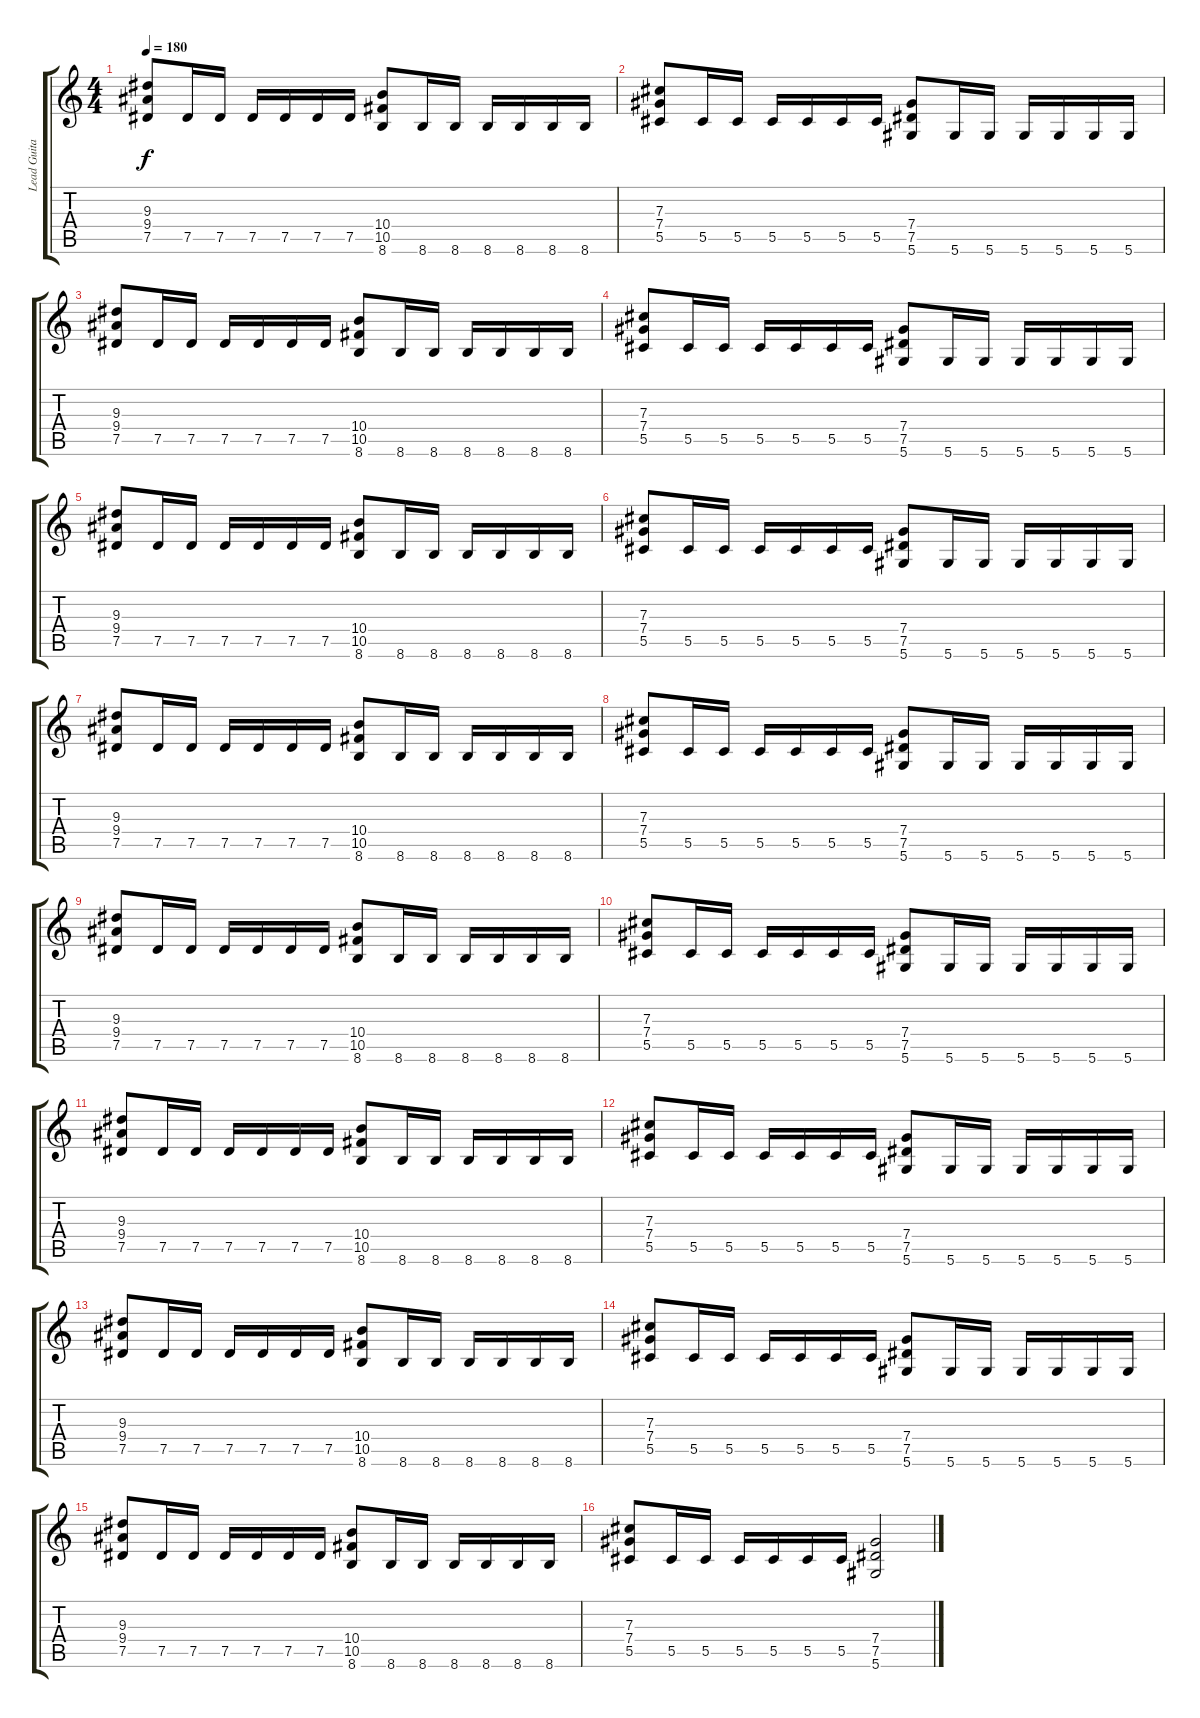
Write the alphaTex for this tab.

\track ("Lead Guitar" "Lead Guita") {instrument distortionguitar}
\staff {score tabs}
\tuning (Eb4 Bb3 Gb3 Db3 Ab2 Eb2) {hide}
\ts (4 4)
\tempo 180
\clef g2
\ks c
(9.3 9.4 7.5).8{dy f} 7.5.16 7.5.16 7.5.16 7.5.16 7.5.16 7.5.16 (10.4 10.5 8.6).8 8.6.16 8.6.16 8.6.16 8.6.16 8.6.16 8.6.16 |
(7.3 7.4 5.5).8 5.5.16 5.5.16 5.5.16 5.5.16 5.5.16 5.5.16 (7.4 7.5 5.6).8 5.6.16 5.6.16 5.6.16 5.6.16 5.6.16 5.6.16 |
(9.3 9.4 7.5).8 7.5.16 7.5.16 7.5.16 7.5.16 7.5.16 7.5.16 (10.4 10.5 8.6).8 8.6.16 8.6.16 8.6.16 8.6.16 8.6.16 8.6.16 |
(7.3 7.4 5.5).8 5.5.16 5.5.16 5.5.16 5.5.16 5.5.16 5.5.16 (7.4 7.5 5.6).8 5.6.16 5.6.16 5.6.16 5.6.16 5.6.16 5.6.16 |
(9.3 9.4 7.5).8 7.5.16 7.5.16 7.5.16 7.5.16 7.5.16 7.5.16 (10.4 10.5 8.6).8 8.6.16 8.6.16 8.6.16 8.6.16 8.6.16 8.6.16 |
(7.3 7.4 5.5).8 5.5.16 5.5.16 5.5.16 5.5.16 5.5.16 5.5.16 (7.4 7.5 5.6).8 5.6.16 5.6.16 5.6.16 5.6.16 5.6.16 5.6.16 |
(9.3 9.4 7.5).8 7.5.16 7.5.16 7.5.16 7.5.16 7.5.16 7.5.16 (10.4 10.5 8.6).8 8.6.16 8.6.16 8.6.16 8.6.16 8.6.16 8.6.16 |
(7.3 7.4 5.5).8 5.5.16 5.5.16 5.5.16 5.5.16 5.5.16 5.5.16 (7.4 7.5 5.6).8 5.6.16 5.6.16 5.6.16 5.6.16 5.6.16 5.6.16 |
(9.3 9.4 7.5).8 7.5.16 7.5.16 7.5.16 7.5.16 7.5.16 7.5.16 (10.4 10.5 8.6).8 8.6.16 8.6.16 8.6.16 8.6.16 8.6.16 8.6.16 |
(7.3 7.4 5.5).8 5.5.16 5.5.16 5.5.16 5.5.16 5.5.16 5.5.16 (7.4 7.5 5.6).8 5.6.16 5.6.16 5.6.16 5.6.16 5.6.16 5.6.16 |
(9.3 9.4 7.5).8 7.5.16 7.5.16 7.5.16 7.5.16 7.5.16 7.5.16 (10.4 10.5 8.6).8 8.6.16 8.6.16 8.6.16 8.6.16 8.6.16 8.6.16 |
(7.3 7.4 5.5).8 5.5.16 5.5.16 5.5.16 5.5.16 5.5.16 5.5.16 (7.4 7.5 5.6).8 5.6.16 5.6.16 5.6.16 5.6.16 5.6.16 5.6.16 |
(9.3 9.4 7.5).8 7.5.16 7.5.16 7.5.16 7.5.16 7.5.16 7.5.16 (10.4 10.5 8.6).8 8.6.16 8.6.16 8.6.16 8.6.16 8.6.16 8.6.16 |
(7.3 7.4 5.5).8 5.5.16 5.5.16 5.5.16 5.5.16 5.5.16 5.5.16 (7.4 7.5 5.6).8 5.6.16 5.6.16 5.6.16 5.6.16 5.6.16 5.6.16 |
(9.3 9.4 7.5).8 7.5.16 7.5.16 7.5.16 7.5.16 7.5.16 7.5.16 (10.4 10.5 8.6).8 8.6.16 8.6.16 8.6.16 8.6.16 8.6.16 8.6.16 |
(7.3 7.4 5.5).8 5.5.16 5.5.16 5.5.16 5.5.16 5.5.16 5.5.16 (7.4 7.5 5.6).2
